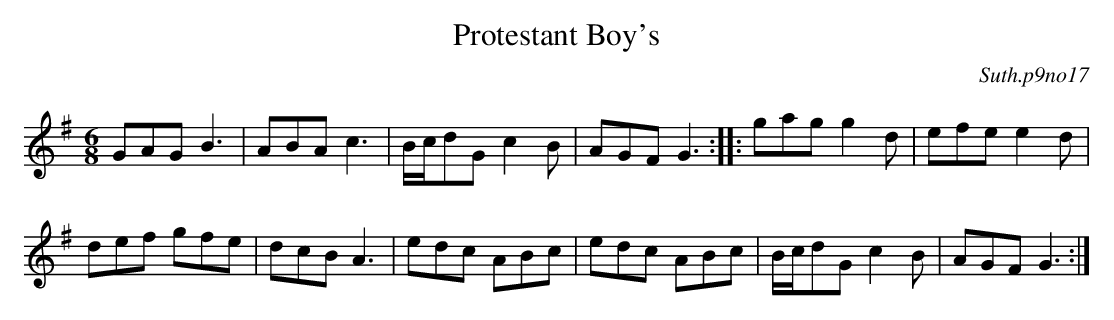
X:1
T:Protestant Boy's
C:Suth.p9no17
M:6/8
L:1/8
K:G
GAG B3|ABA c3|B/c/dG c2B|AGF G3::gag g2d|efe e2d|
def gfe|dcBA3|edc ABc|edc ABc|B/c/dG c2B|AGF G3:|
